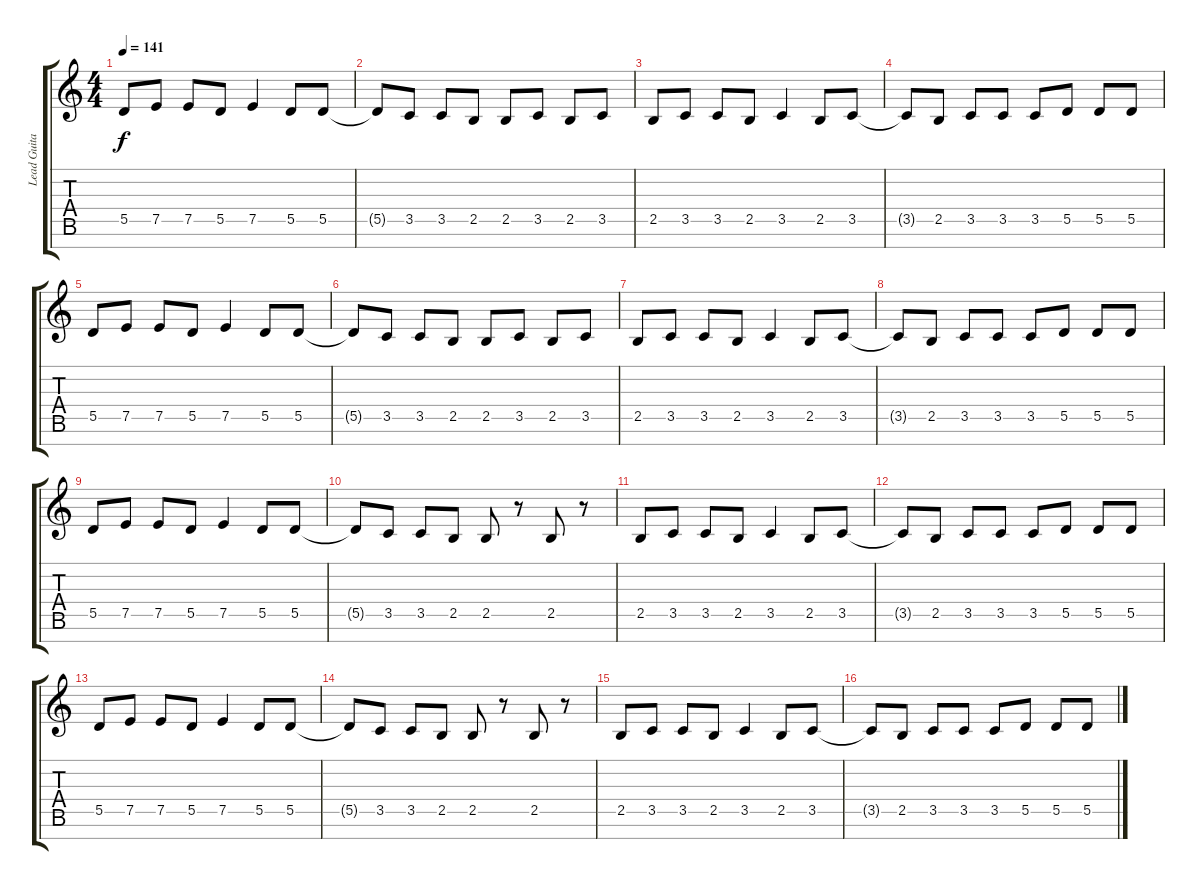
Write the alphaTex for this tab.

\track ("Lead Guitar 2" "Lead Guita") {instrument distortionguitar}
\staff {score tabs}
\tuning (E4 B3 G3 D3 A2 E2 B1) {hide}
\ts (4 4)
\tempo 141
\clef g2
\ks c
5.5.8{dy f} 7.5.8 7.5.8 5.5.8 7.5.4 5.5.8 5.5.8 |
5.5{t}.8 3.5.8 3.5.8 2.5.8 2.5.8 3.5.8 2.5.8 3.5.8 |
2.5.8 3.5.8 3.5.8 2.5.8 3.5.4 2.5.8 3.5.8 |
3.5{t}.8 2.5.8 3.5.8 3.5.8 3.5.8 5.5.8 5.5.8 5.5.8 |
5.5.8 7.5.8 7.5.8 5.5.8 7.5.4 5.5.8 5.5.8 |
5.5{t}.8 3.5.8 3.5.8 2.5.8 2.5.8 3.5.8 2.5.8 3.5.8 |
2.5.8 3.5.8 3.5.8 2.5.8 3.5.4 2.5.8 3.5.8 |
3.5{t}.8 2.5.8 3.5.8 3.5.8 3.5.8 5.5.8 5.5.8 5.5.8 |
5.5.8 7.5.8 7.5.8 5.5.8 7.5.4 5.5.8 5.5.8 |
5.5{t}.8 3.5.8 3.5.8 2.5.8 2.5.8 r.8 2.5.8 r.8 |
2.5.8 3.5.8 3.5.8 2.5.8 3.5.4 2.5.8 3.5.8 |
3.5{t}.8 2.5.8 3.5.8 3.5.8 3.5.8 5.5.8 5.5.8 5.5.8 |
5.5.8 7.5.8 7.5.8 5.5.8 7.5.4 5.5.8 5.5.8 |
5.5{t}.8 3.5.8 3.5.8 2.5.8 2.5.8 r.8 2.5.8 r.8 |
2.5.8 3.5.8 3.5.8 2.5.8 3.5.4 2.5.8 3.5.8 |
3.5{t}.8 2.5.8 3.5.8 3.5.8 3.5.8 5.5.8 5.5.8 5.5.8
